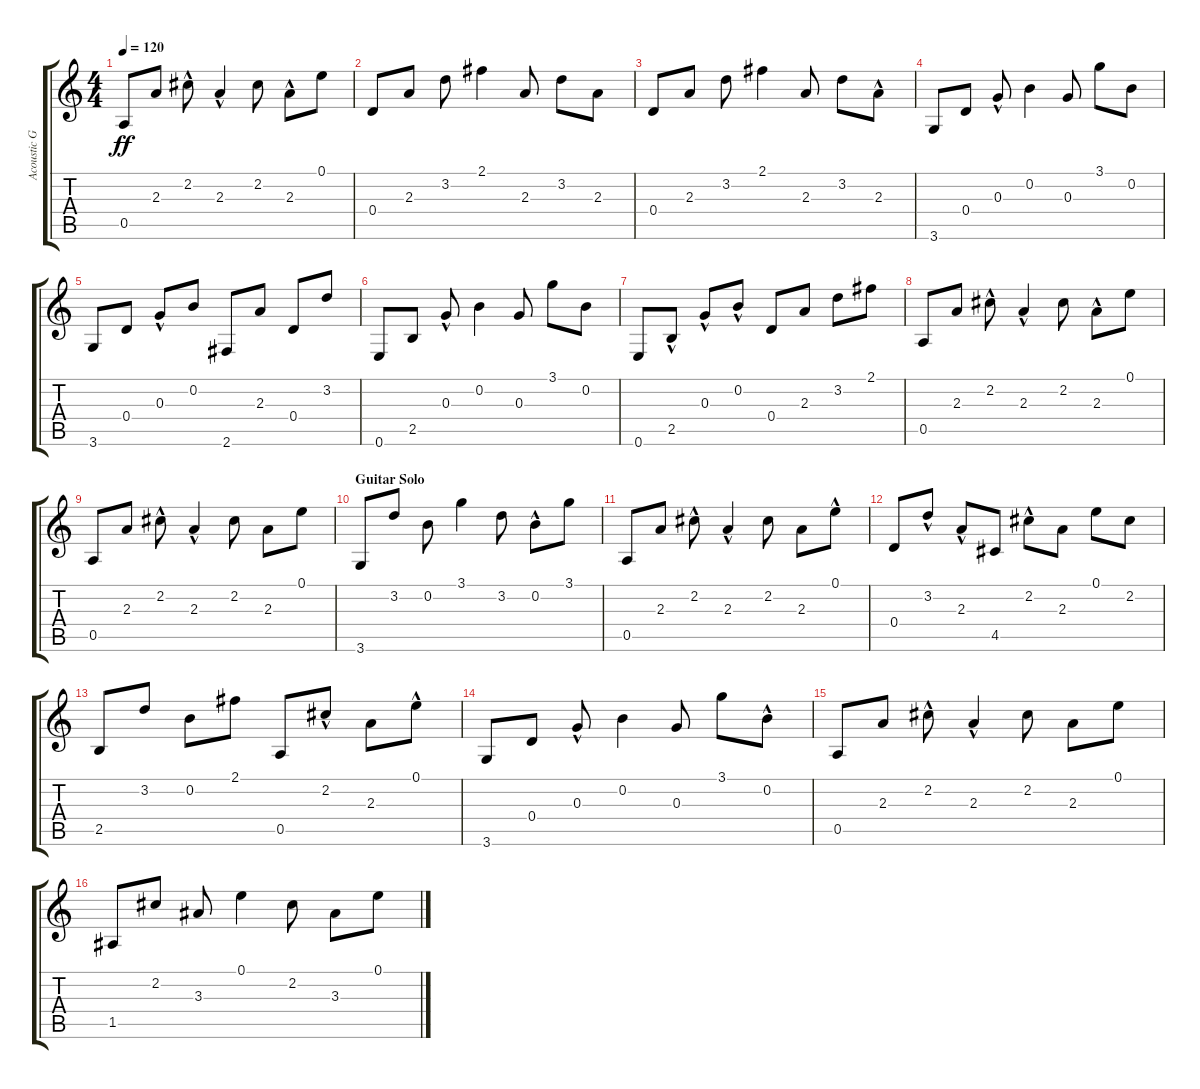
\track ("Acoustic Guitar" "Acoustic G") {instrument acousticguitarsteel}
\staff {score tabs}
\tuning (E4 B3 G3 D3 A2 E2) {hide}
\ts (4 4)
\tempo 120
\clef g2
\ks c
0.5.8{dy ff} 2.3.8 2.2{hac}.8 2.3{hac}.4 2.2.8 2.3{hac}.8 0.1.8 |
0.4.8 2.3.8 3.2.8 2.1.4 2.3.8 3.2.8 2.3.8 |
0.4.8 2.3.8 3.2.8 2.1.4 2.3.8 3.2.8 2.3{hac}.8 |
3.6.8 0.4.8 0.3{hac}.8 0.2.4 0.3.8 3.1.8 0.2.8 |
3.6.8 0.4.8 0.3{hac}.8 0.2.8 2.6.8 2.3.8 0.4.8 3.2.8 |
0.6.8 2.5.8 0.3{hac}.8 0.2.4 0.3.8 3.1.8 0.2.8 |
0.6.8 2.5{hac}.8 0.3{hac}.8 0.2{hac}.8 0.4.8 2.3.8 3.2.8 2.1.8 |
0.5.8 2.3.8 2.2{hac}.8 2.3{hac}.4 2.2.8 2.3{hac}.8 0.1.8 |
0.5.8 2.3.8 2.2{hac}.8 2.3{hac}.4 2.2.8 2.3.8 0.1.8 |
\section ("" "Guitar Solo")
3.6.8 3.2.8 0.2.8 3.1.4 3.2.8 0.2{hac}.8 3.1.8 |
0.5.8 2.3.8 2.2{hac}.8 2.3{hac}.4 2.2.8 2.3.8 0.1{hac}.8 |
0.4.8 3.2{hac}.8 2.3{hac}.8 4.5.8 2.2{hac}.8 2.3.8 0.1.8 2.2.8 |
2.5.8 3.2.8 0.2.8 2.1.8 0.5.8 2.2{hac}.8 2.3.8 0.1{hac}.8 |
3.6.8 0.4.8 0.3{hac}.8 0.2.4 0.3.8 3.1.8 0.2{hac}.8 |
0.5.8 2.3.8 2.2{hac}.8 2.3{hac}.4 2.2.8 2.3.8 0.1.8 |
1.5.8 2.2.8 3.3.8 0.1.4 2.2.8 3.3.8 0.1.8
